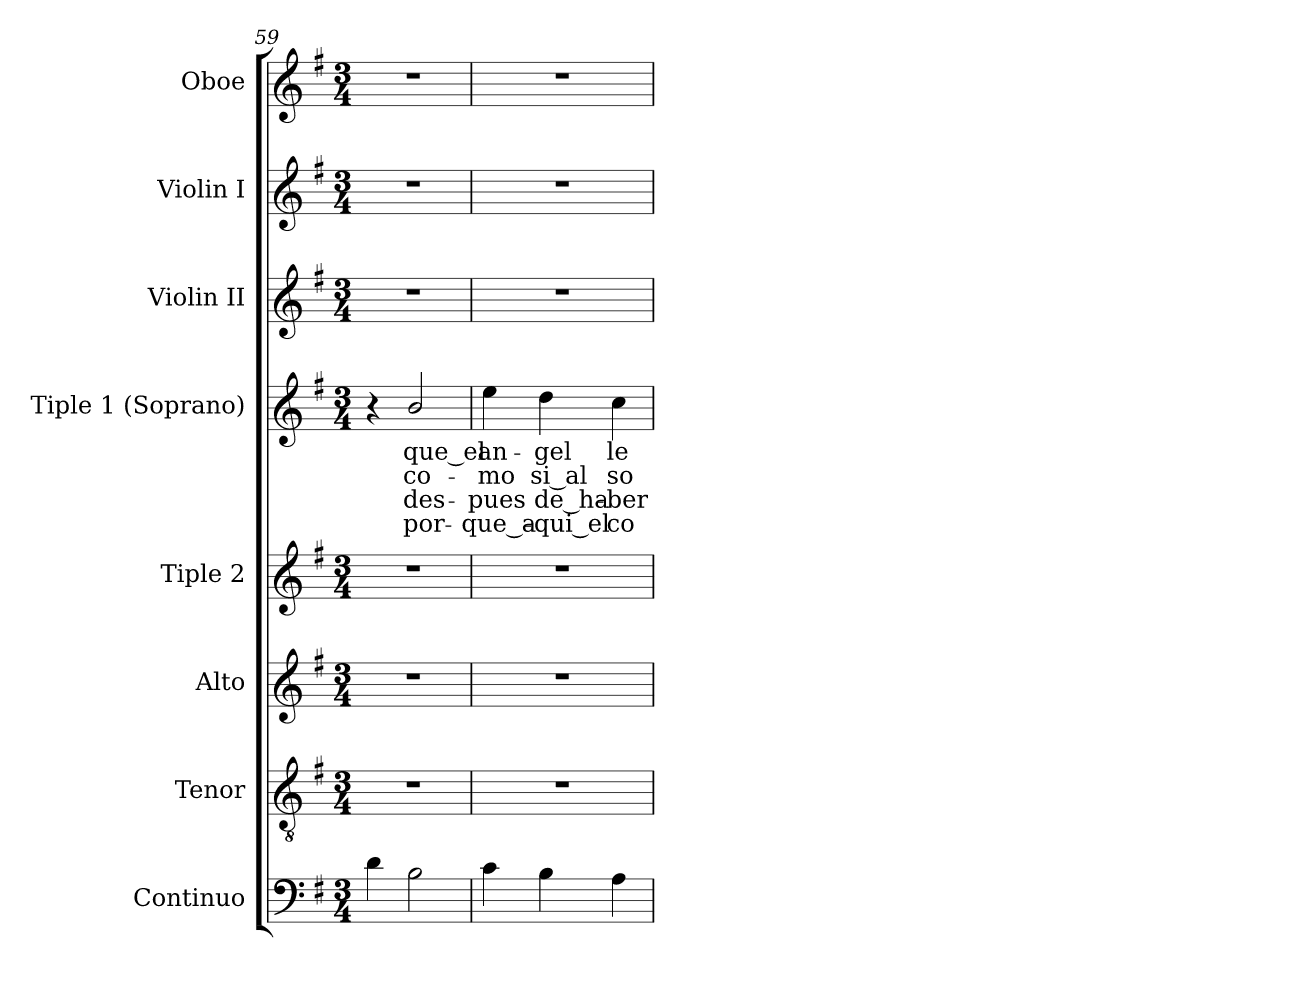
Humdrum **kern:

**kern	**kern	**kern	**kern	**kern	**text	**text	**text	**text	**kern	**kern	**kern
*part8	*part7	*part6	*part5	*part4	*part4	*part4	*part4	*part4	*part3	*part2	*part1
*staff8	*staff7	*staff6	*staff5	*staff4	*staff4	*staff4	*staff4	*staff4	*staff3	*staff2	*staff1
*I"Continuo	*I"Tenor	*I"Alto	*I"Tiple 2	*I"Tiple  1 (Soprano)	*	*	*	*	*I"Violin II	*I"Violin I	*I"Oboe
*I'Cont.	*I'T.	*I'A.	*	*I'S.	*	*	*	*	*I'Vln. II	*I'Vln. I	*I'Ob.
*clefF4	*clefGv2	*clefG2	*clefG2	*clefG2	*	*	*	*	*clefG2	*clefG2	*clefG2
*	*ITrd7c12	*	*	*	*	*	*	*	*	*	*
*k[f#]	*k[f#]	*k[f#]	*k[f#]	*k[f#]	*	*	*	*	*k[f#]	*k[f#]	*k[f#]
*G:	*G:	*G:	*G:	*G:	*	*	*	*	*G:	*G:	*G:
*M3/4	*M3/4	*M3/4	*M3/4	*M3/4	*	*	*	*	*M3/4	*M3/4	*M3/4
=59	=59	=59	=59	=59	=59	=59	=59	=59	=59	=59	=59
!	!LO:N:vis=1	!LO:N:vis=1	!LO:N:vis=1	!	!	!	!	!	!LO:N:vis=1	!LO:N:vis=1	!LO:N:vis=1
4di\	2.r	2.r	2.r	4r	.	.	.	.	2.r	2.r	2.r
!	!	!	!	!	!LO:LY:b:color=#000000	!LO:LY:b:color=#000000	!LO:LY:b:color=#000000	!LO:LY:b:color=#000000	!	!	!
2Bi\	.	.	.	2bi/	que_el	co-	des-	por-	.	.	.
=60	=60	=60	=60	=60	=60	=60	=60	=60	=60	=60	=60
!	!LO:N:vis=1	!LO:N:vis=1	!LO:N:vis=1	!	!	!	!	!	!	!	!
!	!	!	!	!	!LO:LY:b:color=#000000	!LO:LY:b:color=#000000	!LO:LY:b:color=#000000	!LO:LY:b:color=#000000	!LO:N:vis=1	!LO:N:vis=1	!LO:N:vis=1
4ci\	2.r	2.r	2.r	4eei\	an-	-mo	-pues	-que_a-	2.r	2.r	2.r
!	!	!	!	!	!LO:LY:b:color=#000000	!LO:LY:b:color=#000000	!LO:LY:b:color=#000000	!LO:LY:b:color=#000000	!	!	!
4Bi\	.	.	.	4ddi\	-gel	si_al	de_ha-	-qui_el	.	.	.
!	!	!	!	!	!LO:LY:b:color=#000000	!LO:LY:b:color=#000000	!LO:LY:b:color=#000000	!LO:LY:b:color=#000000	!	!	!
4Ai\	.	.	.	4cci\	le	so-	-ber-	co-	.	.	.
=	=	=	=	=	=	=	=	=	=	=	=
*-	*-	*-	*-	*-	*-	*-	*-	*-	*-	*-	*-
